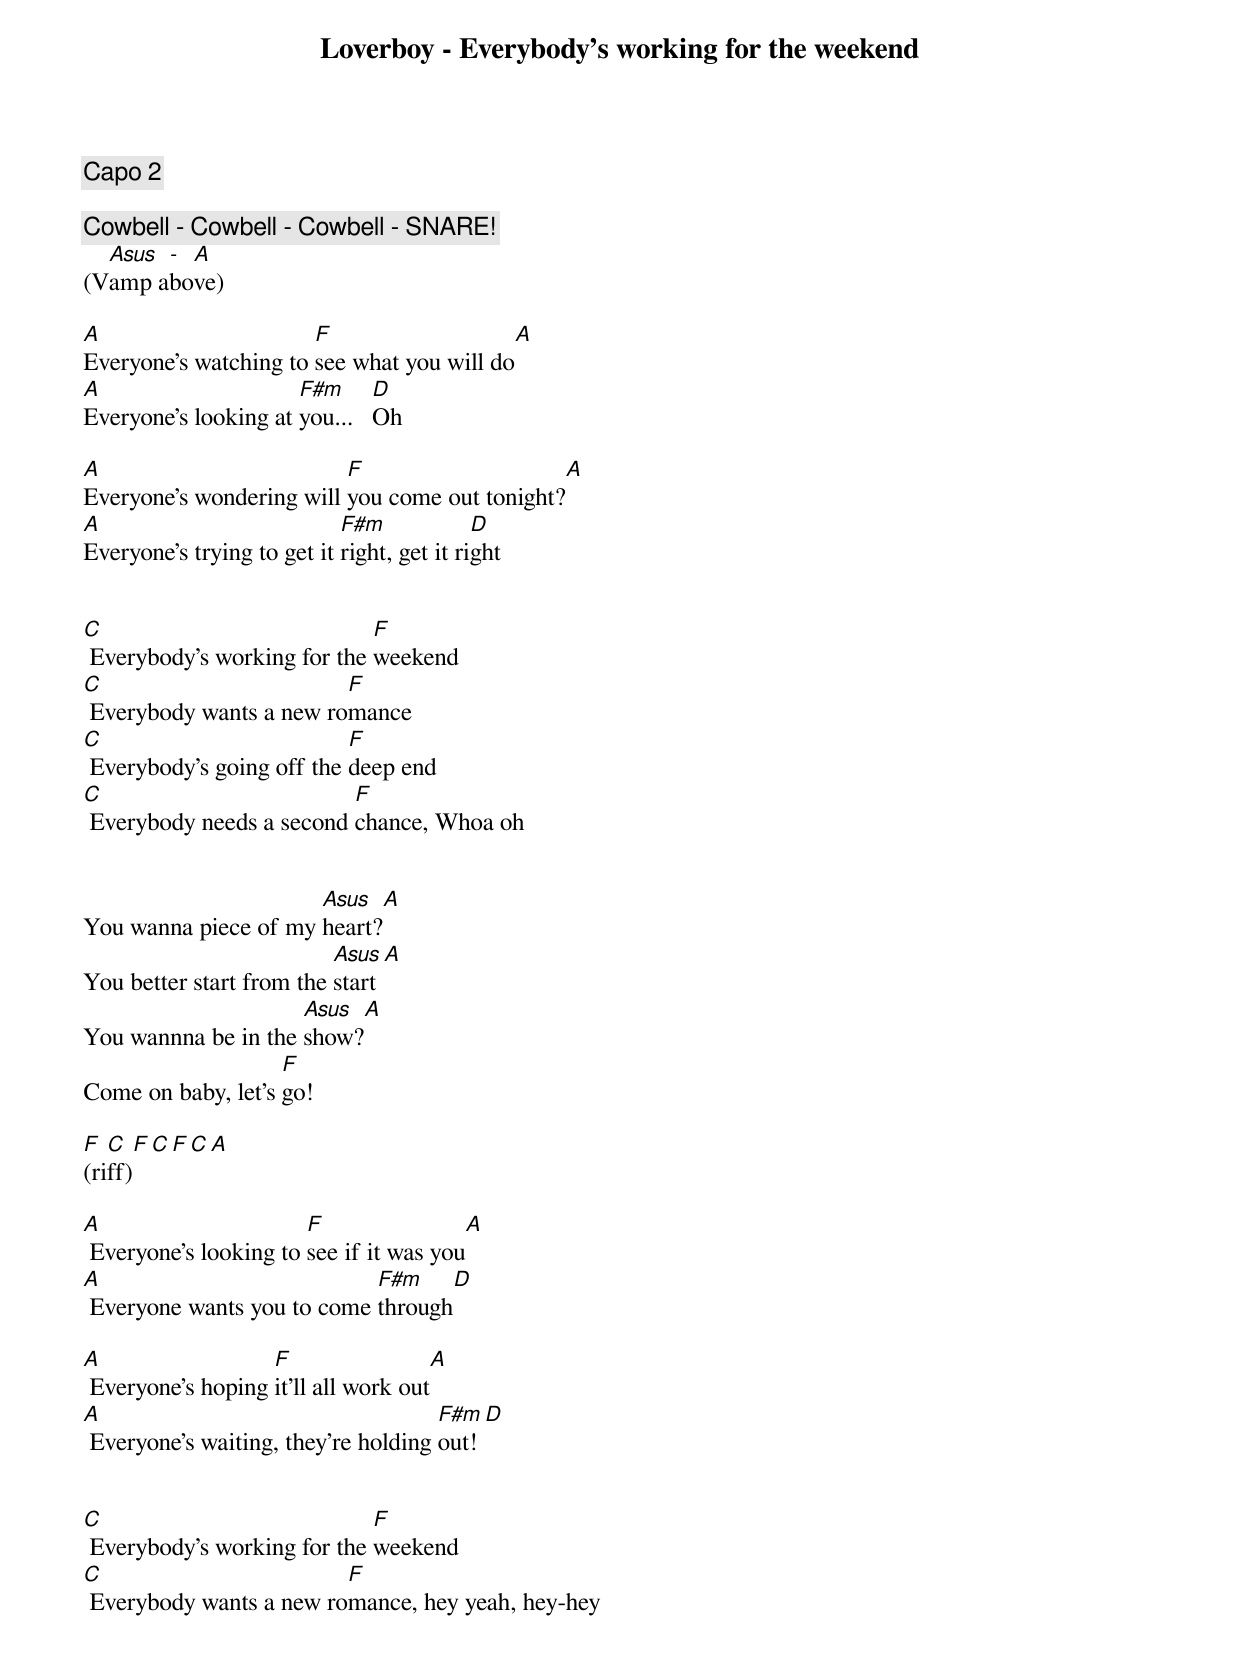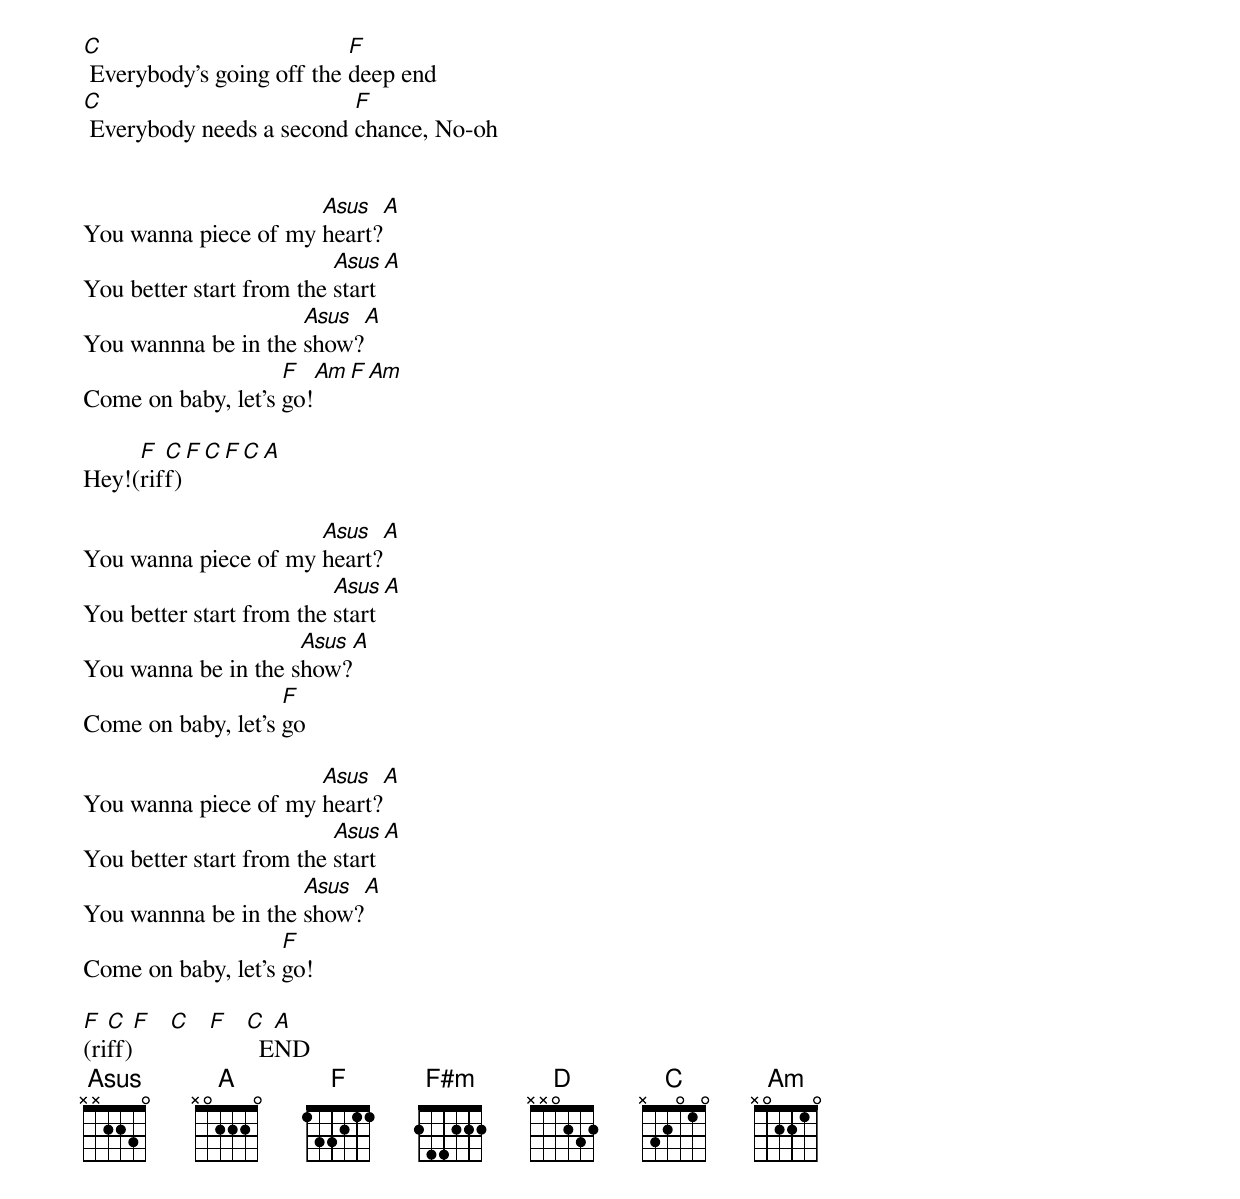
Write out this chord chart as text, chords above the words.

Loverboy - Everybody’s working for the weekend

Capo 2

Cowbell - Cowbell - Cowbell - SNARE!
  Asus - A
(Vamp above)

A                      F                    A
Everyone's watching to see what you will do
A                     F#m      D
Everyone's looking at you...   Oh

A                         F                    A
Everyone's wondering will you come out tonight?
A                           F#m             D
Everyone's trying to get it right, get it right


C                            F
 Everybody's working for the weekend
C                        F
 Everybody wants a new romance
C                          F
 Everybody's going off the deep end
C                         F
 Everybody needs a second chance, Whoa oh


                      Asus   A
You wanna piece of my heart?
                          Asus   A
You better start from the start
                     Asus   A
You wannna be in the show?
                    F
Come on baby, let's go!

F  C  F  C  F  C  A
(riff)

A                      F                    A
 Everyone's looking to see if it was you
A                           F#m      D
 Everyone wants you to come through

A                  F                        A
 Everyone's hoping it'll all work out
A                                    F#m      D
 Everyone's waiting, they're holding out!


C                            F
 Everybody's working for the weekend
C                        F
 Everybody wants a new romance, hey yeah, hey-hey
C                          F
 Everybody's going off the deep end
C                         F
 Everybody needs a second chance, No-oh


                      Asus   A
You wanna piece of my heart?
                          Asus   A
You better start from the start
                     Asus   A
You wannna be in the show?
                    F    Am   F   Am
Come on baby, let's go!

     F  C  F  C  F  C  A
Hey!(riff)

                      Asus   A
You wanna piece of my heart?
                          Asus   A
You better start from the start
                     Asus   A
You wanna be in the show?
                    F
Come on baby, let's go

                      Asus   A
You wanna piece of my heart?
                          Asus   A
You better start from the start
                     Asus   A
You wannna be in the show?
                    F
Come on baby, let's go!

F  C  F  C  F  C  A
(riff)           END
